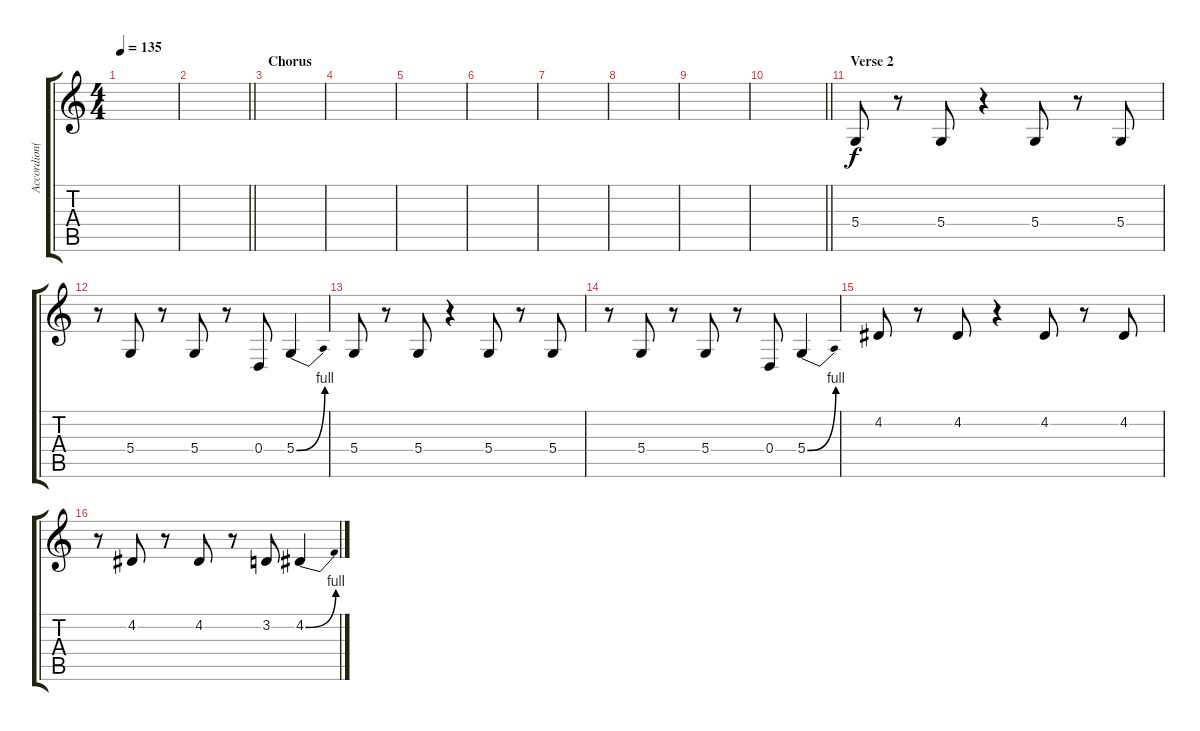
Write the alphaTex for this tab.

\track ("Accordion(backvocal)" "Accordion(") {instrument accordion}
\staff {score tabs}
\tuning (E4 B3 G3 D3 A2 E2) {hide}
\ts (4 4)
\tempo 135
\clef g2
\ks c
|
\barLineRight lightlight
|
\section ("" "Chorus")
|
|
|
|
|
|
|
\barLineRight lightlight
|
\section ("" "Verse 2")
5.4.8 r.8 5.4.8 r.4 5.4.8 r.8 5.4.8 |
r.8 5.4.8 r.8 5.4.8 r.8 0.4.8 5.4{be (bend 0 0 60 4)}.4 |
5.4.8 r.8 5.4.8 r.4 5.4.8 r.8 5.4.8 |
r.8 5.4.8 r.8 5.4.8 r.8 0.4.8 5.4{be (bend 0 0 60 4)}.4 |
4.2.8 r.8 4.2.8 r.4 4.2.8 r.8 4.2.8 |
r.8 4.2.8 r.8 4.2.8 r.8 3.2.8 4.2{be (bend 0 0 60 4)}.4
